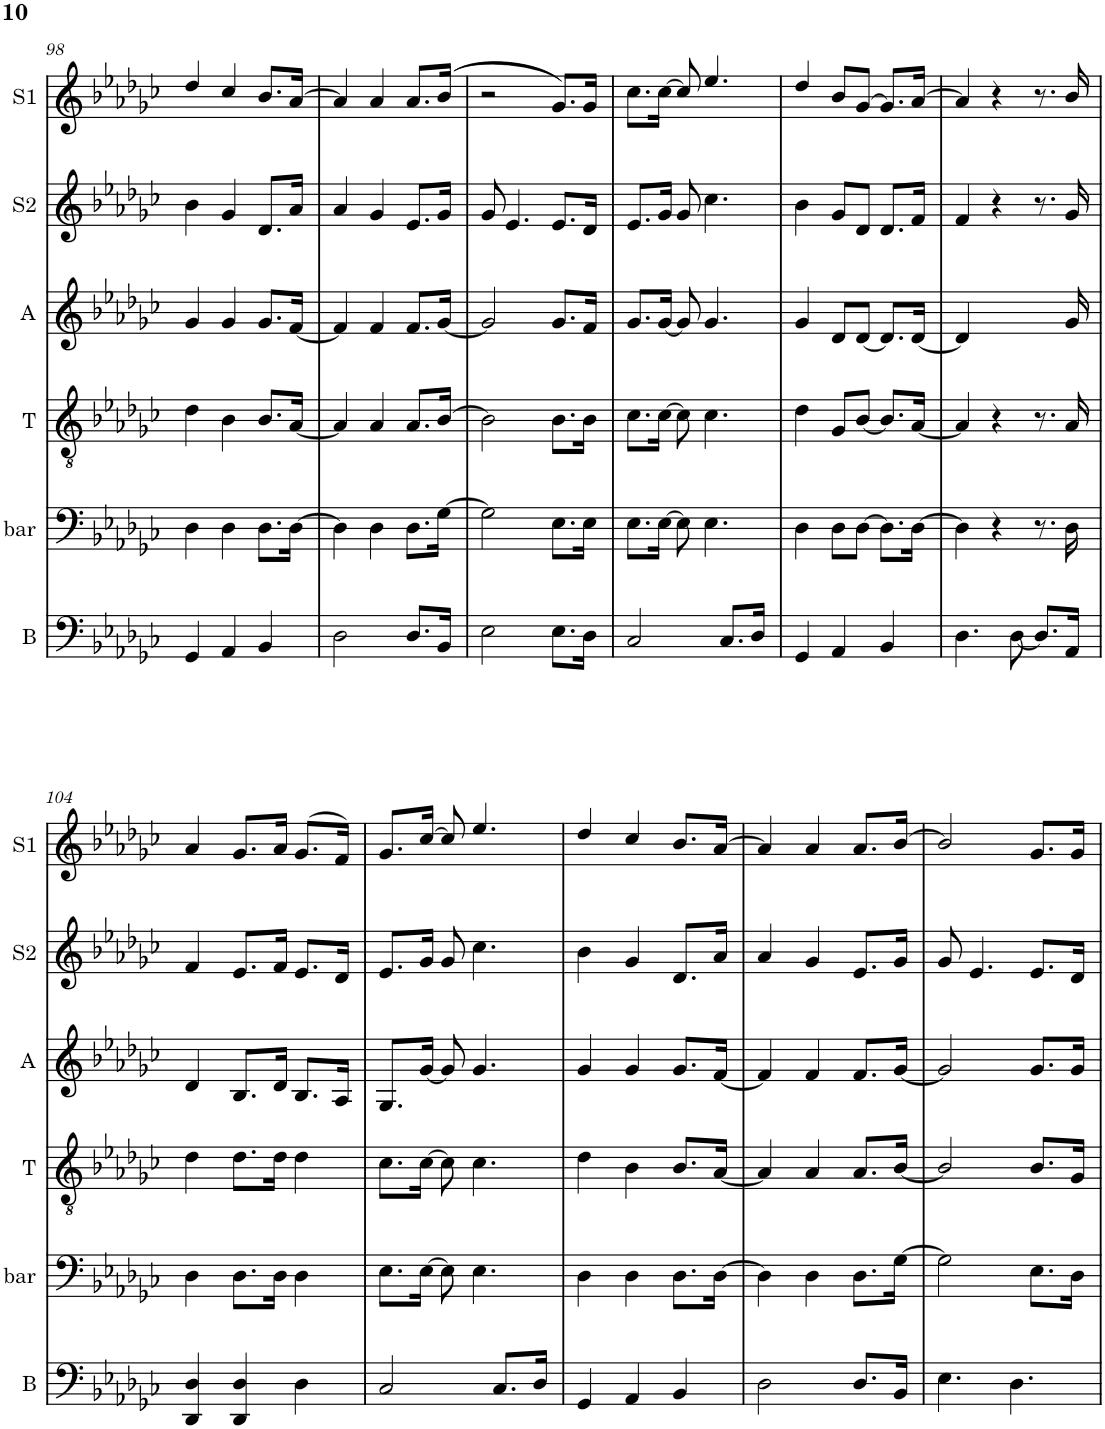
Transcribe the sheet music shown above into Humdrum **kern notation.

**kern	**kern	**kern	**kern	**kern	**kern
*part6	*part5	*part4	*part3	*part2	*part1
*staff6	*staff5	*staff4	*staff3	*staff2	*staff1
*I"B	*I"bar	*I"T	*I"A	*I"S2	*I"S1
*I'B	*I'bar	*I'T	*I'A	*I'S2	*I'S1
!!LO:PB:g=z
*clefF4	*clefF4	*clefGv2	*clefG2	*clefG2	*clefG2
*k[b-e-a-d-g-c-]	*k[b-e-a-d-g-c-]	*k[b-e-a-d-g-c-]	*k[b-e-a-d-g-c-]	*k[b-e-a-d-g-c-]	*k[b-e-a-d-g-c-]
*M3/4	*M3/4	*M3/4	*M3/4	*M3/4	*M3/4
=98	=98	=98	=98	=98	=98
4GG-/	4D-\	4d-\	4g-/	4b-\	4dd-/
4AA-/	4D-\	4B-\	4g-/	4g-/	4cc-/
4BB-/	8.D-\L	8.B-/L	8.g-/L	8.d-/L	8.b-/L
.	[>16D-\Jk	[<16A-/Jk	[<16f/Jk	16a-/Jk	[>16a-/Jk
=99	=99	=99	=99	=99	=99
2D-\	4D-\]	4A-/]	4f/]	4a-/	4a-/]
.	4D-\	4A-/	4f/	4g-/	4a-/
8.D-/L	8.D-\L	8.A-/L	8.f/L	8.e-/L	8.a-/L
16BB-/Jk	[>16G-\Jk	[>16B-/Jk	[<16g-/Jk	16g-/Jk	(>(>16b-/Jk
=100	=100	=100	=100	=100	=100
2E-\	2G-\]	2B-\]	2g-/]	8g-/	2r
.	.	.	.	4.e-/	.
8.E-\L	8.E-\L	8.B-\L	8.g-/L	8.e-/L	8.g-/L))
16D-\Jk	16E-\Jk	16B-\Jk	16f/Jk	16d-/Jk	16g-/Jk
=101	=101	=101	=101	=101	=101
2C-/	8.E-\L	8.c-\L	8.g-/L	8.e-/L	8.cc-\L
.	[>16E-\Jk	[>16c-\Jk	[<16g-/Jk	16g-/Jk	[>16cc-\Jk
.	8E-\]	8c-\]	8g-/]	8g-/	8cc-/]
.	4.E-\	4.c-\	4.g-/	4.cc-\	4.ee-/
8.C-/L	.	.	.	.	.
16D-/Jk	.	.	.	.	.
=102	=102	=102	=102	=102	=102
4GG-/	4D-\	4d-\	4g-/	4b-\	4dd-/
4AA-/	8D-\L	8G-/L	8d-/L	8g-/L	8b-/L
.	[>8D-\J	[<8B-/J	[<8d-/J	8d-/J	[>8g-/J
4BB-/	8.D-\L]	8.B-/L]	8.d-/L]	8.d-/L	8.g-/L]
.	[>16D-\Jk	[<16A-/Jk	[<16d-/Jk	16f/Jk	[>16a-/Jk
=103	=103	=103	=103	=103	=103
4.D-\	4D-\]	4A-/]	4d-/]	4f/	4a-/]
.	4r	4r	4ryy	4r	4r
[<8D-\	.	.	.	.	.
8.D-/L]	8.r	8.r	8.ryy	8.r	8.r
16AA-/Jk	16D-\	16A-/	16g-/	16g-/	16b-/
!!LO:LB:g=z
=104	=104	=104	=104	=104	=104
4DD-/ 4D-/	4D-\	4d-\	4d-/	4f/	4a-/
4DD-/ 4D-/	8.D-\L	8.d-\L	8.B-/L	8.e-/L	8.g-/L
.	16D-\Jk	16d-\Jk	16d-/Jk	16f/Jk	16a-/Jk
4D-\	4D-\	4d-\	8.B-/L	8.e-/L	(>8.g-/L
.	.	.	16A-/Jk	16d-/Jk	16f/Jk)
=105	=105	=105	=105	=105	=105
2C-/	8.E-\L	8.c-\L	8.G-/L	8.e-/L	8.g-/L
.	[>16E-\Jk	[>16c-\Jk	[<16g-/Jk	16g-/Jk	[>16cc-/Jk
.	8E-\]	8c-\]	8g-/]	8g-/	8cc-/]
.	4.E-\	4.c-\	4.g-/	4.cc-\	4.ee-/
8.C-/L	.	.	.	.	.
16D-/Jk	.	.	.	.	.
=106	=106	=106	=106	=106	=106
4GG-/	4D-\	4d-\	4g-/	4b-\	4dd-/
4AA-/	4D-\	4B-\	4g-/	4g-/	4cc-/
4BB-/	8.D-\L	8.B-/L	8.g-/L	8.d-/L	8.b-/L
.	[>16D-\Jk	[<16A-/Jk	[<16f/Jk	16a-/Jk	[>16a-/Jk
=107	=107	=107	=107	=107	=107
2D-\	4D-\]	4A-/]	4f/]	4a-/	4a-/]
.	4D-\	4A-/	4f/	4g-/	4a-/
8.D-/L	8.D-\L	8.A-/L	8.f/L	8.e-/L	8.a-/L
16BB-/Jk	[>16G-\Jk	[<16B-/Jk	[<16g-/Jk	16g-/Jk	[>16b-/Jk
=108	=108	=108	=108	=108	=108
4.E-\	2G-\]	2B-/]	2g-/]	8g-/	2b-/]
.	.	.	.	4.e-/	.
4.D-\	.	.	.	.	.
.	8.E-\L	8.B-/L	8.g-/L	8.e-/L	8.g-/L
.	16D-\Jk	16G-/Jk	16g-/Jk	16d-/Jk	16g-/Jk
=	=	=	=	=	=
*-	*-	*-	*-	*-	*-
